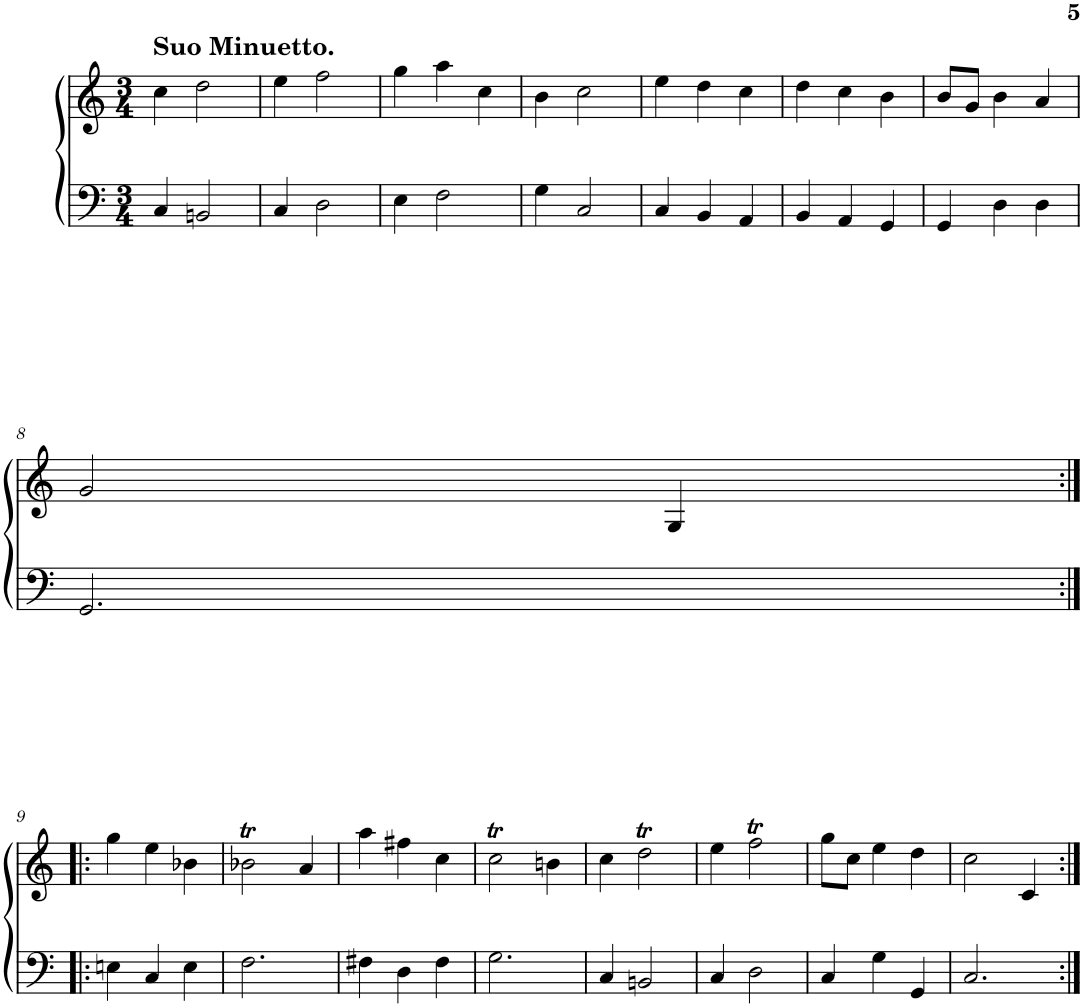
**kern	**kern
*part2	*part1
*staff2	*staff1
*I"Theorba	*I"Arciloutna
!!LO:PB:g=z
*clefF4	*clefG2
*	*Trd7c12
*k[]	*k[]
*M3/4	*M3/4
=1	=1
!	!LO:TX:a:B:t=Suo Minuetto.
4C/	4cc\
2BBn/	2dd\
=2	=2
4C/	4ee\
2D\	2ff\
=3	=3
4E\	4gg\
2F\	4aa\
.	4cc\
=4	=4
4G\	4b\
2C/	2cc\
=5	=5
4C/	4ee\
4BB/	4dd\
4AA/	4cc\
=6	=6
4BB/	4dd\
4AA/	4cc\
4GG/	4b\
=7	=7
4GG/	8b/L
.	8g/J
4D\	4b\
4D\	4a/
!!LO:LB:g=z
=8	=8
2.GG/	2g/
.	4G/
!!LO:LB:g=z
=9:|!|:	=9:|!|:
4En\	4gg\
4C/	4ee\
4E\	4b-X\
=10	=10
2.F\	2b-XT\
.	4a/
=11	=11
4F#X\	4aa\
4D\	4ff#X\
4F#\	4cc\
=12	=12
2.G\	2ccT\
.	4bn\
=13	=13
4C/	4cc\
2BBn/	2ddT\
=14	=14
4C/	4ee\
2D\	2ffT\
=15	=15
4C/	8gg\L
.	8cc\J
4G\	4ee\
4GG/	4dd\
=16	=16
2.C/	2cc\
.	4c/
=:|!	=:|!
*-	*-
